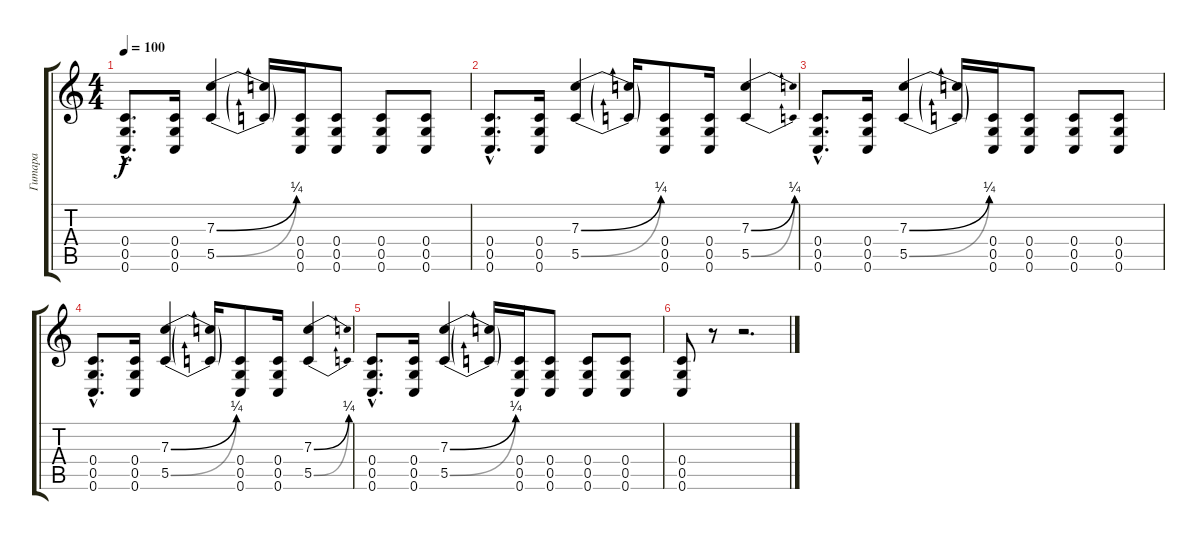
\track ("Гитара" "Гитара") {instrument distortionguitar}
\staff {score tabs}
\tuning (D4 A3 F3 C3 G2 C2) {hide}
\ts (4 4)
\tempo 100
\clef g2
\ks c
(0.4{hac} 0.5{hac} 0.6{hac}).8{d dy f} (0.4 0.5 0.6).16 (7.3{be (bend 0 0 60 1)} 5.5{be (bend 0 0 60 1)}).4 (7.3{t} 5.5{t}).16 (0.4 0.5 0.6).16 (0.4 0.5 0.6).8 (0.4 0.5 0.6).8 (0.4 0.5 0.6).8 |
(0.4{hac} 0.5{hac} 0.6{hac}).8{d} (0.4 0.5 0.6).16 (7.3{be (bend 0 0 60 1)} 5.5{be (bend 0 0 60 1)}).4 (7.3{t} 5.5{t}).16 (0.4 0.5 0.6).8 (0.4 0.5 0.6).16 (7.3{be (bend 0 0 60 1)} 5.5{be (bend 0 0 60 1)}).4 |
(0.4{hac} 0.5{hac} 0.6{hac}).8{d} (0.4 0.5 0.6).16 (7.3{be (bend 0 0 60 1)} 5.5{be (bend 0 0 60 1)}).4 (7.3{t} 5.5{t}).16 (0.4 0.5 0.6).16 (0.4 0.5 0.6).8 (0.4 0.5 0.6).8 (0.4 0.5 0.6).8 |
(0.4{hac} 0.5{hac} 0.6{hac}).8{d} (0.4 0.5 0.6).16 (7.3{be (bend 0 0 60 1)} 5.5{be (bend 0 0 60 1)}).4 (7.3{t} 5.5{t}).16 (0.4 0.5 0.6).8 (0.4 0.5 0.6).16 (7.3{be (bend 0 0 60 1)} 5.5{be (bend 0 0 60 1)}).4 |
(0.4{hac} 0.5{hac} 0.6{hac}).8{d} (0.4 0.5 0.6).16 (7.3{be (bend 0 0 60 1)} 5.5{be (bend 0 0 60 1)}).4 (7.3{t} 5.5{t}).16 (0.4 0.5 0.6).16 (0.4 0.5 0.6).8 (0.4 0.5 0.6).8 (0.4 0.5 0.6).8 |
(0.4 0.5 0.6).8 r.8 r.2{d}
